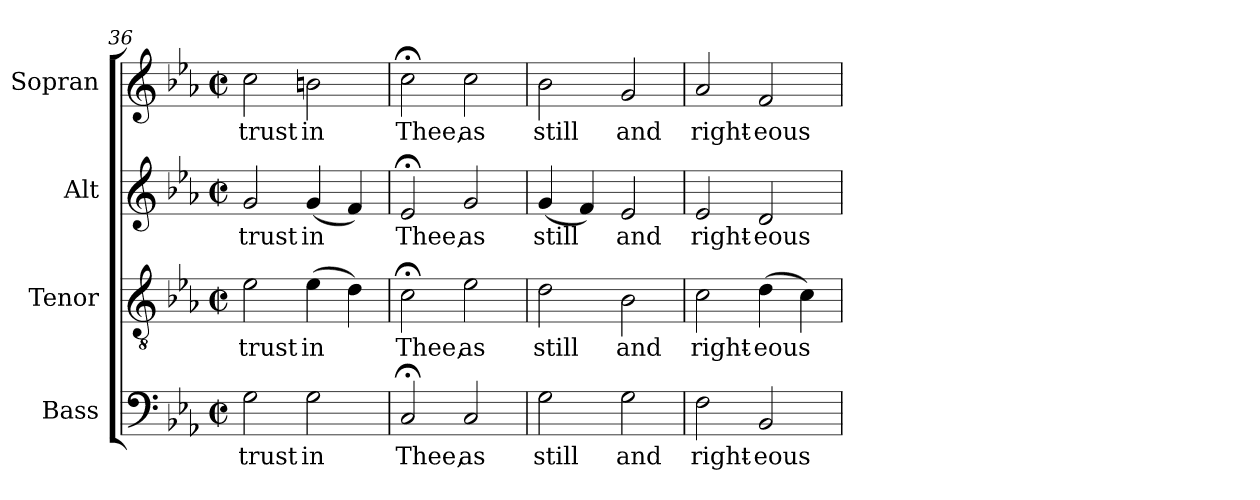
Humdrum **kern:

**kern	**text	**kern	**text	**kern	**text	**kern	**text
*part4	*part4	*part3	*part3	*part2	*part2	*part1	*part1
*staff4	*staff4	*staff3	*staff3	*staff2	*staff2	*staff1	*staff1
*I"Bass	*	*I"Tenor	*	*I"Alt	*	*I"Sopran	*
*I'B.	*	*I'T.	*	*I'A.	*	*I'S.	*
!!LO:LB:g=z
*clefF4	*	*clefGv2	*	*clefG2	*	*clefG2	*
*	*	*ITrd7c12	*	*	*	*	*
*k[b-e-a-]	*	*k[b-e-a-]	*	*k[b-e-a-]	*	*k[b-e-a-]	*
*E-:	*	*E-:	*	*E-:	*	*E-:	*
*M2/2	*	*M2/2	*	*M2/2	*	*M2/2	*
*met(c|)	*	*met(c|)	*	*met(c|)	*	*met(c|)	*
=36	=36	=36	=36	=36	=36	=36	=36
!	!LO:LY:b:color=#000000	!	!	!	!	!	!
!	!	!	!LO:LY:b:color=#000000	!	!	!	!
!	!	!	!	!	!LO:LY:b:color=#000000	!	!
!	!	!	!	!	!	!	!LO:LY:b:color=#000000
2Gi\	trust	2E-i\	trust	2gi/	trust	2cci\	trust
!	!LO:LY:b:color=#000000	!	!	!	!	!	!
!	!	!	!LO:LY:b:color=#000000	!	!	!	!
!	!	!	!	!	!LO:LY:b:color=#000000	!	!
!	!	!	!	!	!	!	!LO:LY:b:color=#000000
2Gi\	in	(4E-i\	in	(4gi/	in	2bni\	in
.	.	4Di\)	.	4fi/)	.	.	.
=37	=37	=37	=37	=37	=37	=37	=37
!	!LO:LY:b:color=#000000	!	!	!	!	!	!
!	!	!	!LO:LY:b:color=#000000	!	!	!	!
!	!	!	!	!	!LO:LY:b:color=#000000	!	!
!	!	!	!	!	!	!	!LO:LY:b:color=#000000
2C;i/	Thee,	2C;i\	Thee,	2e-;i/	Thee,	2cc;i\	Thee,
!	!LO:LY:b:color=#000000	!	!	!	!	!	!
!	!	!	!LO:LY:b:color=#000000	!	!	!	!
!	!	!	!	!	!LO:LY:b:color=#000000	!	!
!	!	!	!	!	!	!	!LO:LY:b:color=#000000
2Ci/	as	2E-i\	as	2gi/	as	2cci\	as
=38	=38	=38	=38	=38	=38	=38	=38
!	!LO:LY:b:color=#000000	!	!	!	!	!	!
!	!	!	!LO:LY:b:color=#000000	!	!	!	!
!	!	!	!	!	!LO:LY:b:color=#000000	!	!
!	!	!	!	!	!	!	!LO:LY:b:color=#000000
2Gi\	still	2Di\	still	(4gi/	still	2b-i\	still
.	.	.	.	4fi/)	.	.	.
!	!LO:LY:b:color=#000000	!	!	!	!	!	!
!	!	!	!LO:LY:b:color=#000000	!	!	!	!
!	!	!	!	!	!LO:LY:b:color=#000000	!	!
!	!	!	!	!	!	!	!LO:LY:b:color=#000000
2Gi\	and	2BB-i\	and	2e-i/	and	2gi/	and
=39	=39	=39	=39	=39	=39	=39	=39
!	!LO:LY:b:color=#000000	!	!	!	!	!	!
!	!	!	!LO:LY:b:color=#000000	!	!	!	!
!	!	!	!	!	!LO:LY:b:color=#000000	!	!
!	!	!	!	!	!	!	!LO:LY:b:color=#000000
2Fi\	right-	2Ci\	right-	2e-i/	right-	2a-i/	right-
!	!LO:LY:b:color=#000000	!	!	!	!	!	!
!	!	!	!LO:LY:b:color=#000000	!	!	!	!
!	!	!	!	!	!LO:LY:b:color=#000000	!	!
!	!	!	!	!	!	!	!LO:LY:b:color=#000000
2BB-i/	-eous	(4Di\	-eous	2di/	-eous	2fi/	-eous
.	.	4Ci\)	.	.	.	.	.
=	=	=	=	=	=	=	=
*-	*-	*-	*-	*-	*-	*-	*-
